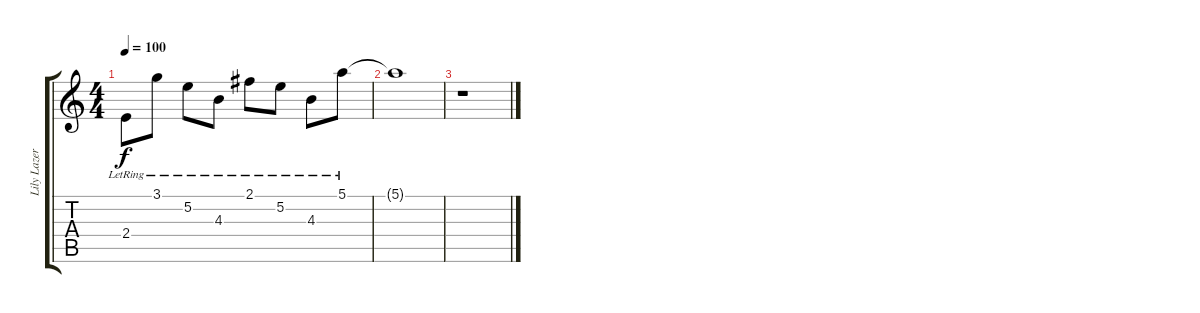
\track ("Lily Lazer (Guitar)" "Lily Lazer") {instrument electricguitarjazz}
\staff {score tabs}
\tuning (E4 B3 G3 D3 A2 E2) {hide}
\ts (4 4)
\tempo 100
\clef g2
\ks c
2.4{lr}.8{dy f} 3.1{lr}.8 5.2{lr}.8 4.3{lr}.8 2.1{lr}.8 5.2{lr}.8 4.3{lr}.8 5.1{lr}.8 |
5.1{t}.1 |
r.1
